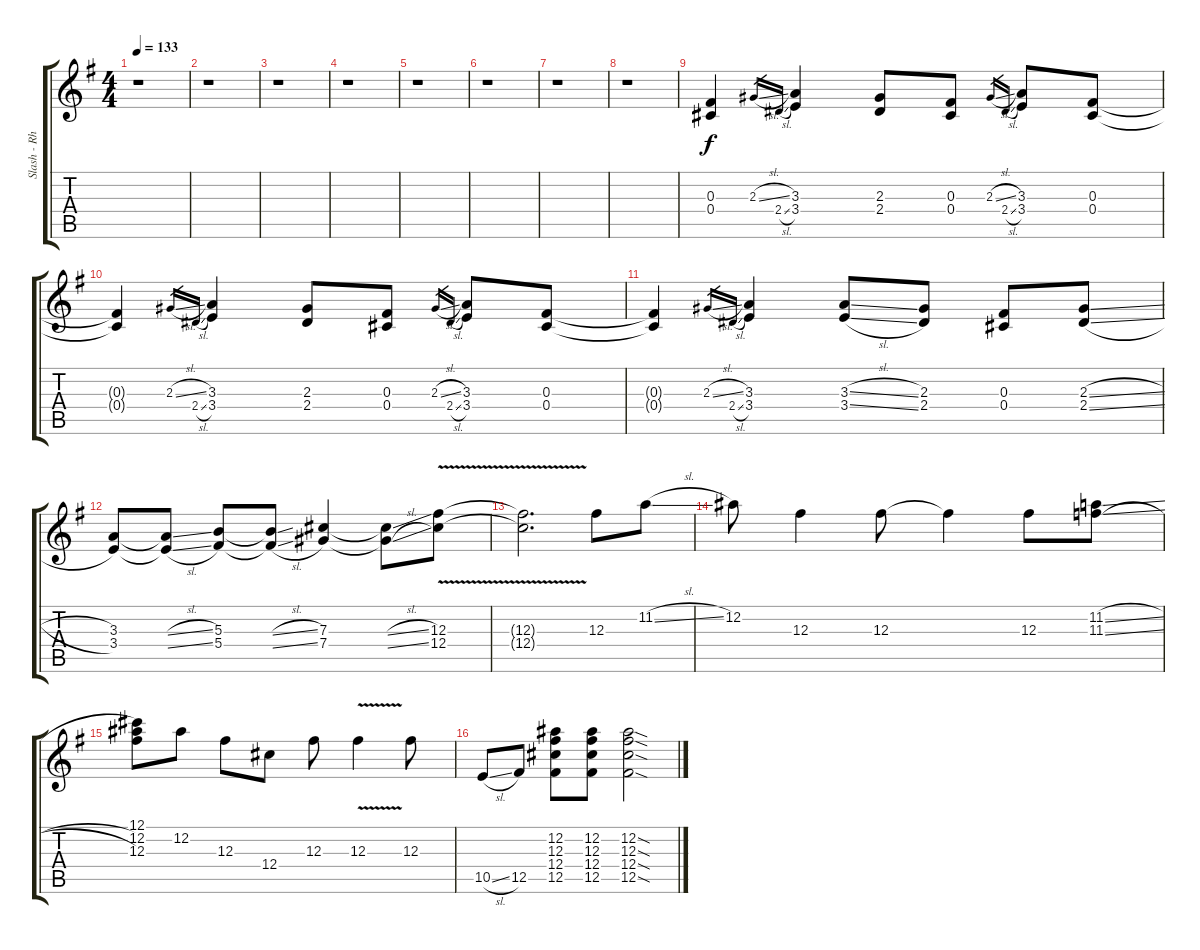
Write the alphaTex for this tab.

\track ("Slash - Rhytm Guitar" "Slash - Rh") {instrument distortionguitar}
\staff {score tabs}
\tuning (Db4 Bb3 Gb3 Db3 Gb2 Db2) {hide}
\ts (4 4)
\tempo 133
\clef g2
\ks g
r.1{dy f instrument distortionguitar} |
r.1 |
r.1 |
r.1 |
r.1 |
r.1 |
r.1 |
r.1 |
(0.3 0.4).4 2.3{sl}.16{gr} 2.4{sl}.16{gr} (3.3 3.4).4 (2.3 2.4).8 (0.3 0.4).8 2.3{sl}.16{gr} 2.4{sl}.16{gr} (3.3 3.4).8 (0.3 0.4).8 |
(0.3{t} 0.4{t}).4 2.3{sl}.16{gr} 2.4{sl}.16{gr} (3.3 3.4).4 (2.3 2.4).8 (0.3 0.4).8 2.3{sl}.16{gr} 2.4{sl}.16{gr} (3.3 3.4).8 (0.3 0.4).8 |
(0.3{t} 0.4{t}).4 2.3{sl}.16{gr} 2.4{sl}.16{gr} (3.3 3.4).4 (3.3{sl} 3.4{sl}).8 (2.3 2.4).8 (0.3 0.4).8 (2.3{sl} 2.4{sl}).8 |
(3.3 3.4).8 (3.3{sl t} 3.4{sl t}).8 (5.3 5.4).8 (5.3{sl t} 5.4{sl t}).8 (7.3 7.4).4 (7.3{sl t} 7.4{sl t}).8 (12.3{v} 12.4{v}).8 |
(12.3{t} 12.4{t}).2{d} 12.3.8 11.2{sl}.8 |
12.2.8 12.3.4 12.3.8 12.3{t}.4 12.3.8 (11.2{sl} 11.3{sl}).8 |
(12.1 12.2 12.3).8 12.2.8 12.3.8 12.4.8 12.3.8 12.3{v}.4 12.3.8 |
10.5{sl}.8 12.5.8 (12.2 12.3 12.4 12.5).8 (12.2 12.3 12.4 12.5).8 (12.2{sod} 12.3{sod} 12.4{sod} 12.5{sod}).2
